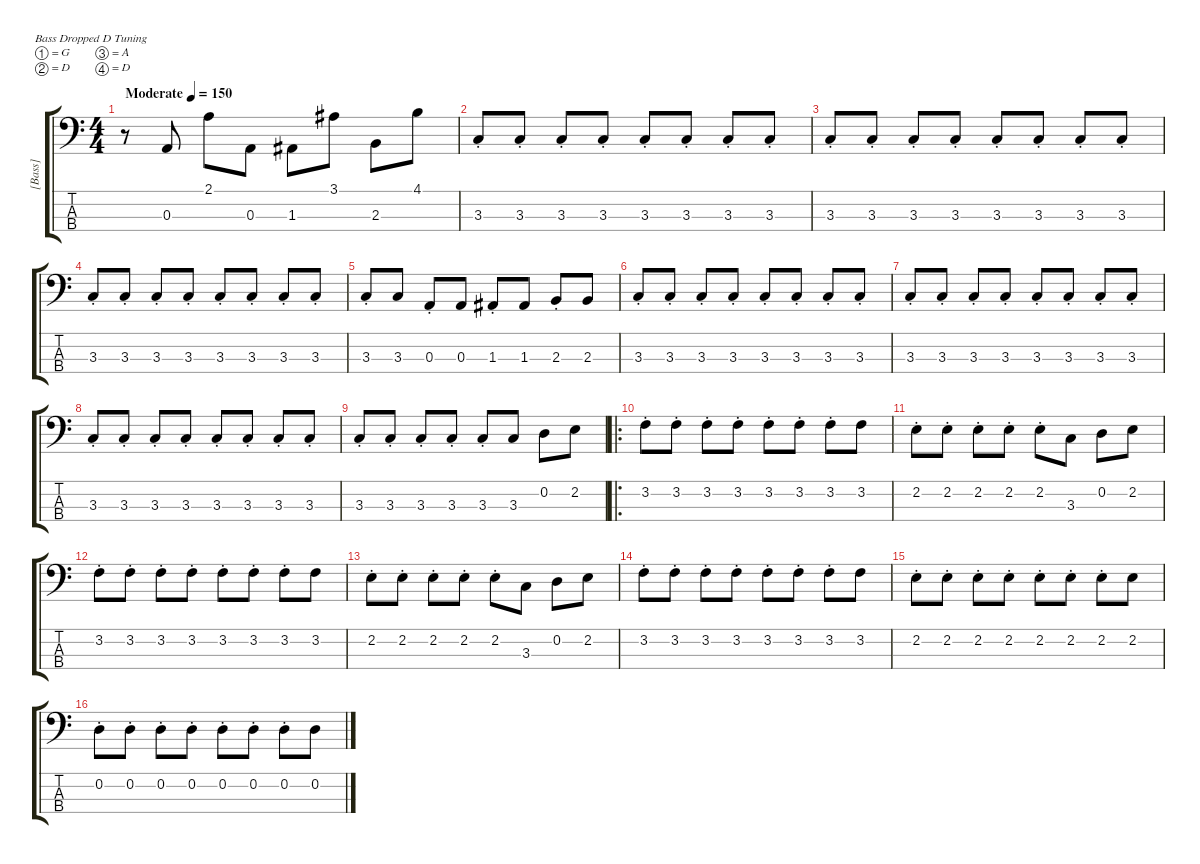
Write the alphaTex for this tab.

\hideDynamics
\bracketExtendMode groupsimilarinstruments
\firstSystemTrackNameMode fullname
\otherSystemsTrackNameMode fullname
\otherSystemsTrackNameOrientation horizontal
\track ("[Bass]" "E-Bass") {instrument electricbassfinger}
\staff {score tabs}
\tuning (G2 D2 A1 D1)
\ts (4 4)
\beaming (8 2 2 2 2)
\tempo (150 "Moderate")
\clef f4
\ks c
r.8{dy f instrument electricbassfinger} 0.3.8 2.1.8 0.3.8 1.3.8 3.1.8 2.3.8 4.1.8 |
3.3{st}.8 3.3{st}.8 3.3{st}.8 3.3{st}.8 3.3{st}.8 3.3{st}.8 3.3{st}.8 3.3{st}.8 |
3.3{st}.8 3.3{st}.8 3.3{st}.8 3.3{st}.8 3.3{st}.8 3.3{st}.8 3.3{st}.8 3.3{st}.8 |
3.3{st}.8 3.3{st}.8 3.3{st}.8 3.3{st}.8 3.3{st}.8 3.3{st}.8 3.3{st}.8 3.3{st}.8 |
3.3{st}.8 3.3.8 0.3{st}.8 0.3.8 1.3{st}.8 1.3.8 2.3{st}.8 2.3.8 |
3.3{st}.8 3.3{st}.8 3.3{st}.8 3.3{st}.8 3.3{st}.8 3.3{st}.8 3.3{st}.8 3.3{st}.8 |
3.3{st}.8 3.3{st}.8 3.3{st}.8 3.3{st}.8 3.3{st}.8 3.3{st}.8 3.3{st}.8 3.3{st}.8 |
3.3{st}.8 3.3{st}.8 3.3{st}.8 3.3{st}.8 3.3{st}.8 3.3{st}.8 3.3{st}.8 3.3{st}.8 |
3.3{st}.8 3.3{st}.8 3.3{st}.8 3.3{st}.8 3.3{st}.8 3.3.8 0.2.8 2.2.8 |
\ro
3.2{st}.8 3.2{st}.8 3.2{st}.8 3.2{st}.8 3.2{st}.8 3.2{st}.8 3.2{st}.8 3.2.8 |
2.2{st}.8 2.2{st}.8 2.2{st}.8 2.2{st}.8 2.2{st}.8 3.3.8 0.2.8 2.2.8 |
3.2{st}.8 3.2{st}.8 3.2{st}.8 3.2{st}.8 3.2{st}.8 3.2{st}.8 3.2{st}.8 3.2.8 |
2.2{st}.8 2.2{st}.8 2.2{st}.8 2.2{st}.8 2.2{st}.8 3.3.8 0.2.8 2.2.8 |
3.2{st}.8 3.2{st}.8 3.2{st}.8 3.2{st}.8 3.2{st}.8 3.2{st}.8 3.2{st}.8 3.2.8 |
2.2{st}.8 2.2{st}.8 2.2{st}.8 2.2{st}.8 2.2{st}.8 2.2{st}.8 2.2{st}.8 2.2.8 |
0.2{st}.8 0.2{st}.8 0.2{st}.8 0.2{st}.8 0.2{st}.8 0.2{st}.8 0.2{st}.8 0.2.8
